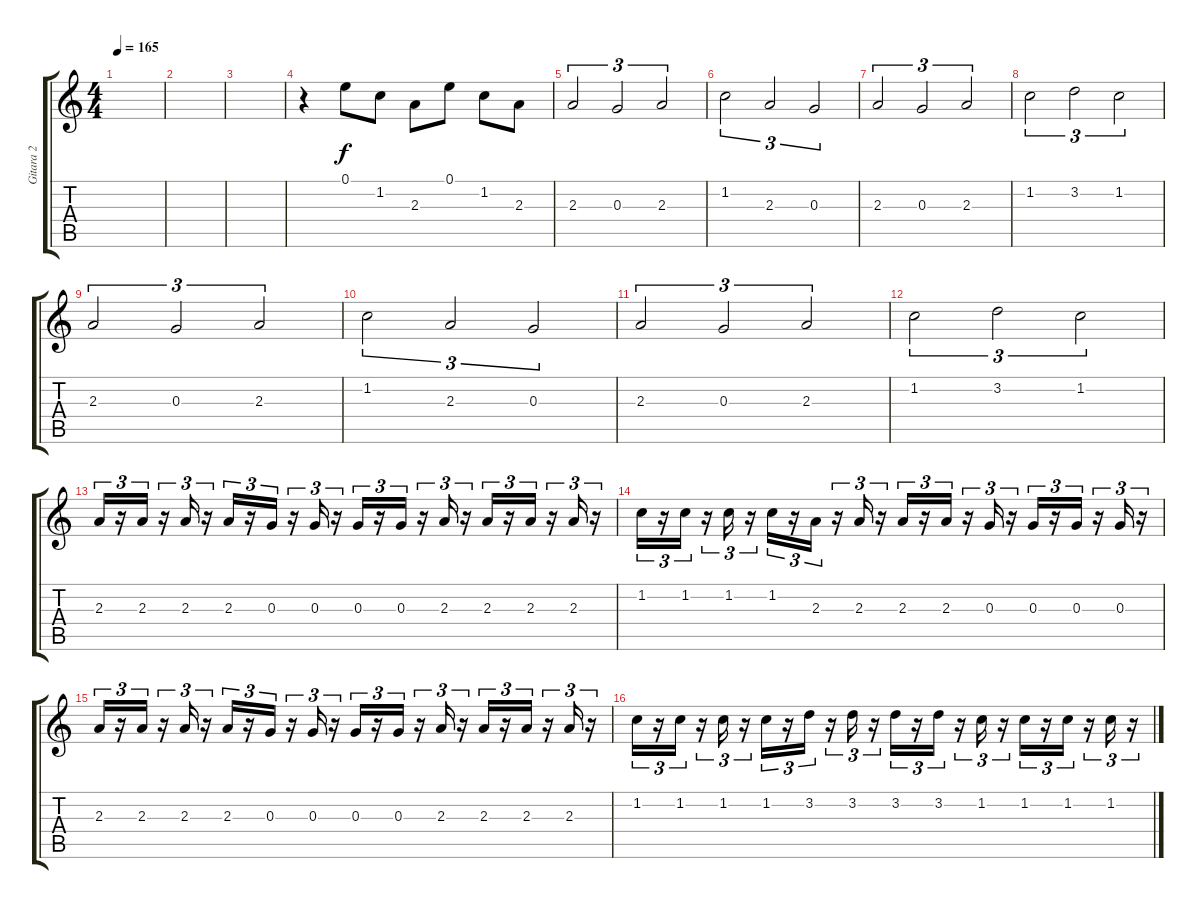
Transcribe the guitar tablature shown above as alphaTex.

\track ("Gitara 2" "Gitara 2") {instrument electricguitarclean}
\staff {score tabs}
\tuning (E4 B3 G3 D3 A2 E2) {hide}
\ts (4 4)
\tempo 165
\clef g2
\ks c
|
|
|
r.4 0.1.8 1.2.8 2.3.8 0.1.8 1.2.8 2.3.8 |
2.3.2{tu (3 2) instrument distortionguitar} 0.3.2{tu (3 2)} 2.3.2{tu (3 2)} |
1.2.2{tu (3 2)} 2.3.2{tu (3 2)} 0.3.2{tu (3 2)} |
2.3.2{tu (3 2)} 0.3.2{tu (3 2)} 2.3.2{tu (3 2)} |
1.2.2{tu (3 2)} 3.2.2{tu (3 2)} 1.2.2{tu (3 2)} |
2.3.2{tu (3 2) instrument distortionguitar} 0.3.2{tu (3 2)} 2.3.2{tu (3 2)} |
1.2.2{tu (3 2)} 2.3.2{tu (3 2)} 0.3.2{tu (3 2)} |
2.3.2{tu (3 2)} 0.3.2{tu (3 2)} 2.3.2{tu (3 2)} |
1.2.2{tu (3 2)} 3.2.2{tu (3 2)} 1.2.2{tu (3 2)} |
2.3.16{tu (3 2)} r.16{tu (3 2)} 2.3.16{tu (3 2)} r.16{tu (3 2)} 2.3.16{tu (3 2)} r.16{tu (3 2)} 2.3.16{tu (3 2)} r.16{tu (3 2)} 0.3.16{tu (3 2)} r.16{tu (3 2)} 0.3.16{tu (3 2)} r.16{tu (3 2)} 0.3.16{tu (3 2)} r.16{tu (3 2)} 0.3.16{tu (3 2)} r.16{tu (3 2)} 2.3.16{tu (3 2)} r.16{tu (3 2)} 2.3.16{tu (3 2)} r.16{tu (3 2)} 2.3.16{tu (3 2)} r.16{tu (3 2)} 2.3.16{tu (3 2)} r.16{tu (3 2)} |
1.2.16{tu (3 2)} r.16{tu (3 2)} 1.2.16{tu (3 2)} r.16{tu (3 2)} 1.2.16{tu (3 2)} r.16{tu (3 2)} 1.2.16{tu (3 2)} r.16{tu (3 2)} 2.3.16{tu (3 2)} r.16{tu (3 2)} 2.3.16{tu (3 2)} r.16{tu (3 2)} 2.3.16{tu (3 2)} r.16{tu (3 2)} 2.3.16{tu (3 2)} r.16{tu (3 2)} 0.3.16{tu (3 2)} r.16{tu (3 2)} 0.3.16{tu (3 2)} r.16{tu (3 2)} 0.3.16{tu (3 2)} r.16{tu (3 2)} 0.3.16{tu (3 2)} r.16{tu (3 2)} |
2.3.16{tu (3 2)} r.16{tu (3 2)} 2.3.16{tu (3 2)} r.16{tu (3 2)} 2.3.16{tu (3 2)} r.16{tu (3 2)} 2.3.16{tu (3 2)} r.16{tu (3 2)} 0.3.16{tu (3 2)} r.16{tu (3 2)} 0.3.16{tu (3 2)} r.16{tu (3 2)} 0.3.16{tu (3 2)} r.16{tu (3 2)} 0.3.16{tu (3 2)} r.16{tu (3 2)} 2.3.16{tu (3 2)} r.16{tu (3 2)} 2.3.16{tu (3 2)} r.16{tu (3 2)} 2.3.16{tu (3 2)} r.16{tu (3 2)} 2.3.16{tu (3 2)} r.16{tu (3 2)} |
1.2.16{tu (3 2)} r.16{tu (3 2)} 1.2.16{tu (3 2)} r.16{tu (3 2)} 1.2.16{tu (3 2)} r.16{tu (3 2)} 1.2.16{tu (3 2)} r.16{tu (3 2)} 3.2.16{tu (3 2)} r.16{tu (3 2)} 3.2.16{tu (3 2)} r.16{tu (3 2)} 3.2.16{tu (3 2)} r.16{tu (3 2)} 3.2.16{tu (3 2)} r.16{tu (3 2)} 1.2.16{tu (3 2)} r.16{tu (3 2)} 1.2.16{tu (3 2)} r.16{tu (3 2)} 1.2.16{tu (3 2)} r.16{tu (3 2)} 1.2.16{tu (3 2)} r.16{tu (3 2)}
